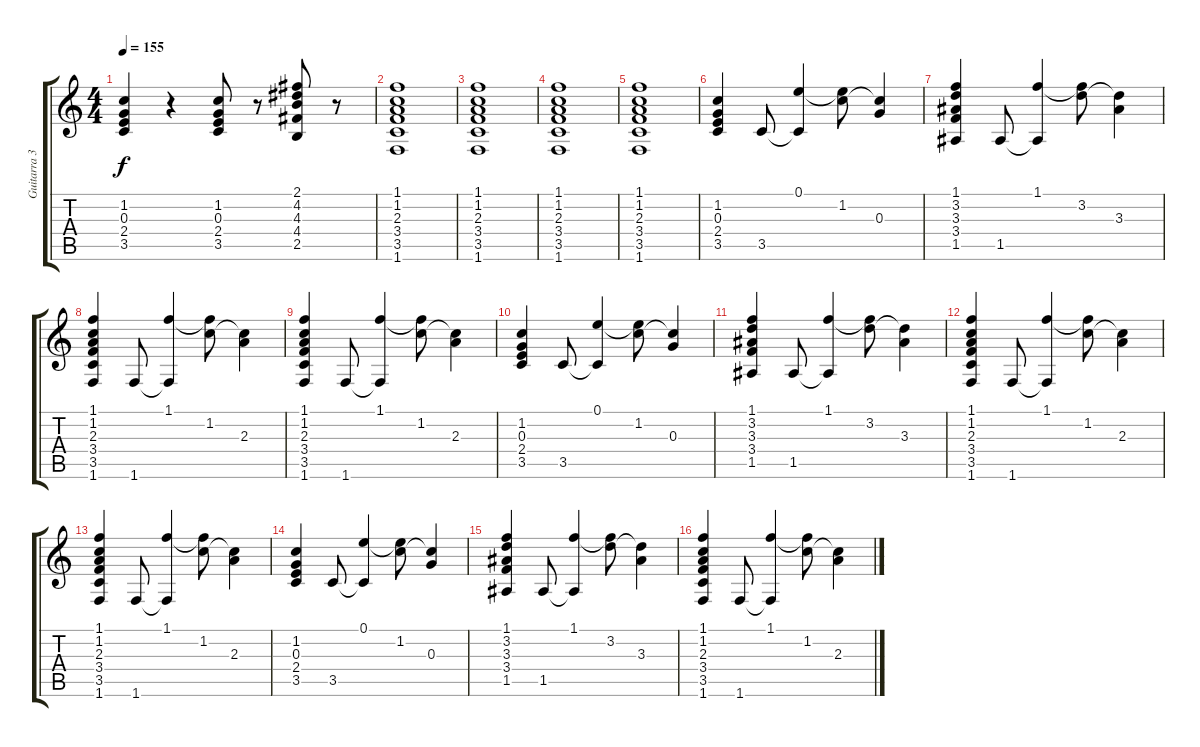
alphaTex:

\track ("Guitarra 3 - Maxi" "Guitarra 3") {instrument overdrivenguitar}
\staff {score tabs}
\tuning (E4 B3 G3 D3 A2 E2) {hide}
\ts (4 4)
\tempo 155
\clef g2
\ks c
(1.2 0.3 2.4 3.5).4{dy f} r.4 (1.2 0.3 2.4 3.5).8 r.8 (2.1 4.2 4.3 4.4 2.5).8 r.8 |
(1.1 1.2 2.3 3.4 3.5 1.6).1 |
(1.1 1.2 2.3 3.4 3.5 1.6).1 |
(1.1 1.2 2.3 3.4 3.5 1.6).1 |
(1.1 1.2 2.3 3.4 3.5 1.6).1 |
(1.2 0.3 2.4 3.5).4 3.5.8 (0.1 3.5{t}).4 (0.1{t} 1.2).8 (1.2{t} 0.3).4 |
(1.1 3.2 3.3 3.4 1.5).4 1.5.8 (1.1 1.5{t}).4 (1.1{t} 3.2).8 (3.2{t} 3.3).4 |
(1.1 1.2 2.3 3.4 3.5 1.6).4 1.6.8 (1.1 1.6{t}).4 (1.1{t} 1.2).8 (1.2{t} 2.3).4 |
(1.1 1.2 2.3 3.4 3.5 1.6).4 1.6.8 (1.1 1.6{t}).4 (1.1{t} 1.2).8 (1.2{t} 2.3).4 |
(1.2 0.3 2.4 3.5).4 3.5.8 (0.1 3.5{t}).4 (0.1{t} 1.2).8 (1.2{t} 0.3).4 |
(1.1 3.2 3.3 3.4 1.5).4 1.5.8 (1.1 1.5{t}).4 (1.1{t} 3.2).8 (3.2{t} 3.3).4 |
(1.1 1.2 2.3 3.4 3.5 1.6).4 1.6.8 (1.1 1.6{t}).4 (1.1{t} 1.2).8 (1.2{t} 2.3).4 |
(1.1 1.2 2.3 3.4 3.5 1.6).4 1.6.8 (1.1 1.6{t}).4 (1.1{t} 1.2).8 (1.2{t} 2.3).4 |
(1.2 0.3 2.4 3.5).4 3.5.8 (0.1 3.5{t}).4 (0.1{t} 1.2).8 (1.2{t} 0.3).4 |
(1.1 3.2 3.3 3.4 1.5).4 1.5.8 (1.1 1.5{t}).4 (1.1{t} 3.2).8 (3.2{t} 3.3).4 |
(1.1 1.2 2.3 3.4 3.5 1.6).4 1.6.8 (1.1 1.6{t}).4 (1.1{t} 1.2).8 (1.2{t} 2.3).4
